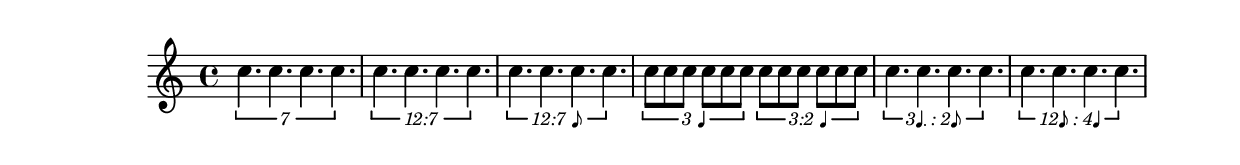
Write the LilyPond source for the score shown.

%% DO NOT EDIT this file manually; it is automatically
%% generated from LSR http://lsr.dsi.unimi.it
%% Make any changes in LSR itself, or in Documentation/snippets/new/ ,
%% and then run scripts/auxiliar/makelsr.py
%%
%% This file is in the public domain.
\version "2.17.6"

\header {
  lsrtags = "rhythms"

  texidoc = "
LilyPond also provides formatting functions to print tuplet numbers
different than the actual fraction, as well as to append a note value
to the tuplet number or tuplet fraction.

"
  doctitle = "Non-default tuplet numbers"
} % begin verbatim

\relative c'' {
  \once \override TupletNumber.text =
    #(tuplet-number::non-default-tuplet-denominator-text 7)
  \times 2/3  { c4. c4. c4. c4. }
  \once \override TupletNumber.text =
    #(tuplet-number::non-default-tuplet-fraction-text 12 7)
  \times 2/3  { c4. c4. c4. c4. }
  \once \override TupletNumber.text =
    #(tuplet-number::append-note-wrapper
      (tuplet-number::non-default-tuplet-fraction-text 12 7) "8")
  \times 2/3  { c4. c4. c4. c4. }

  \once \override TupletNumber.text =
    #(tuplet-number::append-note-wrapper
      tuplet-number::calc-denominator-text "4")
  \times 2/3  { c8 c8 c8 c8 c8 c8 }
  \once \override TupletNumber.text =
    #(tuplet-number::append-note-wrapper
      tuplet-number::calc-fraction-text "4")
  \times 2/3  { c8 c8 c8 c8 c8 c8 }

  \once \override TupletNumber.text =
    #(tuplet-number::fraction-with-notes "4." "8")
  \times 2/3  { c4. c4. c4. c4. }
  \once \override TupletNumber.text =
    #(tuplet-number::non-default-fraction-with-notes 12 "8" 4 "4")
  \times 2/3  { c4. c4. c4. c4. }
}
